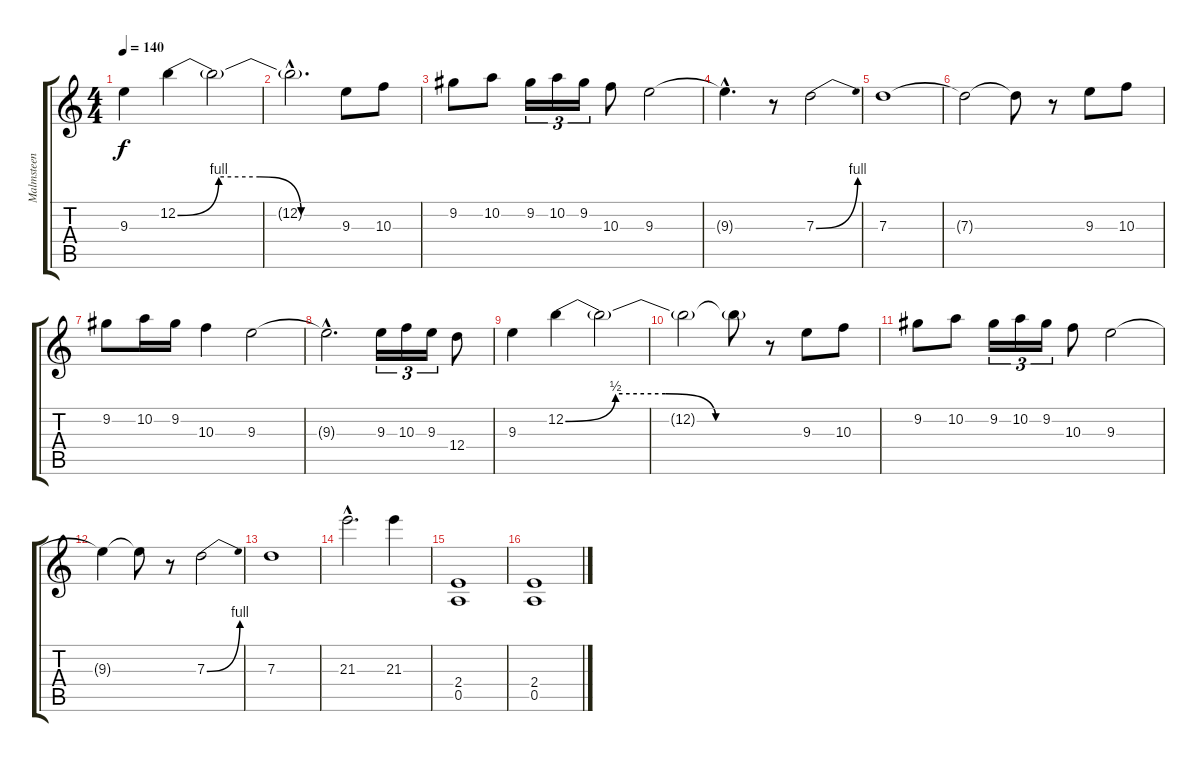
\track ("Malmsteen base" "Malmsteen ") {instrument overdrivenguitar}
\staff {score tabs}
\tuning (E4 B3 G3 D3 A2 E2) {hide}
\ts (4 4)
\tempo 140
\clef g2
\ks c
9.3.4{dy f} 12.2{be (custom 0 0 15 4 30 4 45 0 60 0)}.4 12.2{t}.2 |
12.2{hac t}.2{d} 9.3.8 10.3.8 |
9.2.8 10.2.8 9.2.16{tu (3 2)} 10.2.16{tu (3 2)} 9.2.16{tu (3 2)} 10.3.8 9.3.2 |
9.3{hac t}.4{d} r.8 7.3{be (bend 0 0 60 4)}.2 |
7.3.1 |
7.3{t}.2 7.3{t}.8 r.8 9.3.8 10.3.8 |
9.2.8 10.2.16 9.2.16 10.3.4 9.3.2 |
9.3{hac t}.2{d} 9.3.16{tu (3 2)} 10.3.16{tu (3 2)} 9.3.16{tu (3 2)} 12.4.8 |
9.3.4 12.2{be (custom 0 0 15 2 30 2 45 0 60 0)}.4 12.2{t}.2 |
12.2{t}.2 12.2{t}.8 r.8 9.3.8 10.3.8 |
9.2.8 10.2.8 9.2.16{tu (3 2)} 10.2.16{tu (3 2)} 9.2.16{tu (3 2)} 10.3.8 9.3.2 |
9.3{t}.4 9.3{t}.8 r.8 7.3{be (bend 0 0 60 4)}.2 |
7.3.1 |
21.3{hac}.2{d} 21.3.4 |
(2.4 0.5).1 |
(2.4 0.5).1
